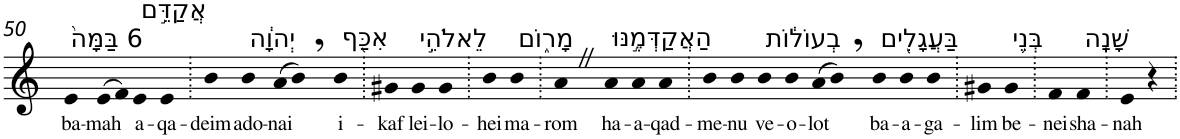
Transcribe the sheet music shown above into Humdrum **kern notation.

**kern	**text
*part1	*part1
*staff1	*staff1
*I"Piano	*
*I'Pno	*
!!LO:PB:g=z
*clefG2	*
*k[]	*
=50	=50
!LO:TX:a:t=6 בַּמָּה֙	!
!	!LO:LY:b
4e	ba-
!	!LO:LY:b
(>8e	-mah
8f)	.
!LO:TX:a:t=אֲקַדֵּ֣ם	!
!	!LO:LY:b
4e	a-
!	!LO:LY:b
4e	-qa-
=51.	=51.
!	!LO:LY:b
4b	-deim
!LO:TX:a:t=יְהוָ֔ה	!
!	!LO:LY:b
4b	ado-
!	!LO:LY:b
(>8a	-nai
8b,)	.
!LO:TX:a:t=אִכַּ֖ף	!
!	!LO:LY:b
4b	i-
=52.	=52.
!	!LO:LY:b
4g#X	-kaf
!LO:TX:a:t=לֵאלֹהֵ֣י	!
!	!LO:LY:b
4g#	lei-
!	!LO:LY:b
4g#	-lo-
=53.	=53.
!	!LO:LY:b
4b	-hei
!LO:TX:a:t=מָר֑וֹם	!
!	!LO:LY:b
4b	ma-
=54.	=54.
!	!LO:LY:b
4aZ	-rom
!LO:TX:a:t=הַאֲקַדְּמֶ֣נּוּ	!
!	!LO:LY:b
4a	ha-
!	!LO:LY:b
4a	-a-
!	!LO:LY:b
4a	-qad-
=55.	=55.
!	!LO:LY:b
4b	-me-
!	!LO:LY:b
4b	-nu
!LO:TX:a:t=בְעוֹל֔וֹת	!
!	!LO:LY:b
4b	ve-
!	!LO:LY:b
4b	-o-
!	!LO:LY:b
(>8a	-lot
8b,)	.
!LO:TX:a:t=בַּעֲגָלִ֖ים	!
!	!LO:LY:b
4b	ba-
!	!LO:LY:b
4b	-a-
!	!LO:LY:b
4b	-ga-
=56.	=56.
!	!LO:LY:b
4g#X	-lim
!LO:TX:a:t=בְּנֵ֥י	!
!	!LO:LY:b
4g#	be-
=57.	=57.
!	!LO:LY:b
4f	-nei
!LO:TX:a:t=שָׁנָֽה	!
!	!LO:LY:b
4f	sha-
=58.	=58.
!	!LO:LY:b
4e	-nah
4r	.
=.	=.
*-	*-
